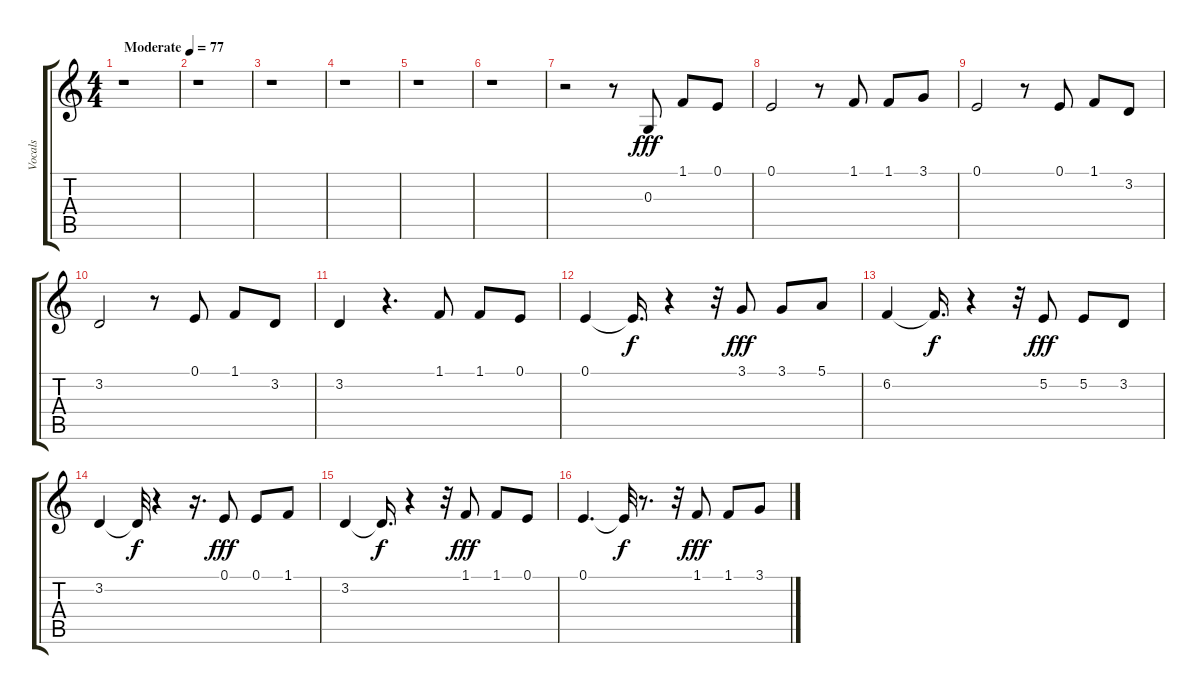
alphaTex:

\track ("Vocals" "Vocals") {instrument lead8bassandlead}
\staff {score tabs}
\tuning (E4 B3 G3 D3 A2 E2) {hide}
\ts (4 4)
\tempo (77 "Moderate")
\clef g2
\ks c
r.1{dy fff instrument lead8bassandlead} |
r.1 |
r.1 |
r.1 |
r.1 |
r.1 |
r.2 r.8 0.3.8 1.1.8 0.1.8 |
0.1.2 r.8 1.1.8 1.1.8 3.1.8 |
0.1.2 r.8 0.1.8 1.1.8 3.2.8 |
3.2.2 r.8 0.1.8 1.1.8 3.2.8 |
3.2.4 r.4{d} 1.1.8 1.1.8 0.1.8 |
0.1.4 0.1{t}.16{d dy f} r.4 r.32 3.1.8{dy fff} 3.1.8 5.1.8 |
6.2.4 6.2{t}.16{d dy f} r.4 r.32 5.2.8{dy fff} 5.2.8 3.2.8 |
3.2.4 3.2{t}.32{dy f} r.4 r.16{d} 0.1.8{dy fff} 0.1.8 1.1.8 |
3.2.4 3.2{t}.16{d dy f} r.4 r.32 1.1.8{dy fff} 1.1.8 0.1.8 |
0.1.4{d} 0.1{t}.32{dy f} r.8{d} r.32 1.1.8{dy fff} 1.1.8 3.1.8
